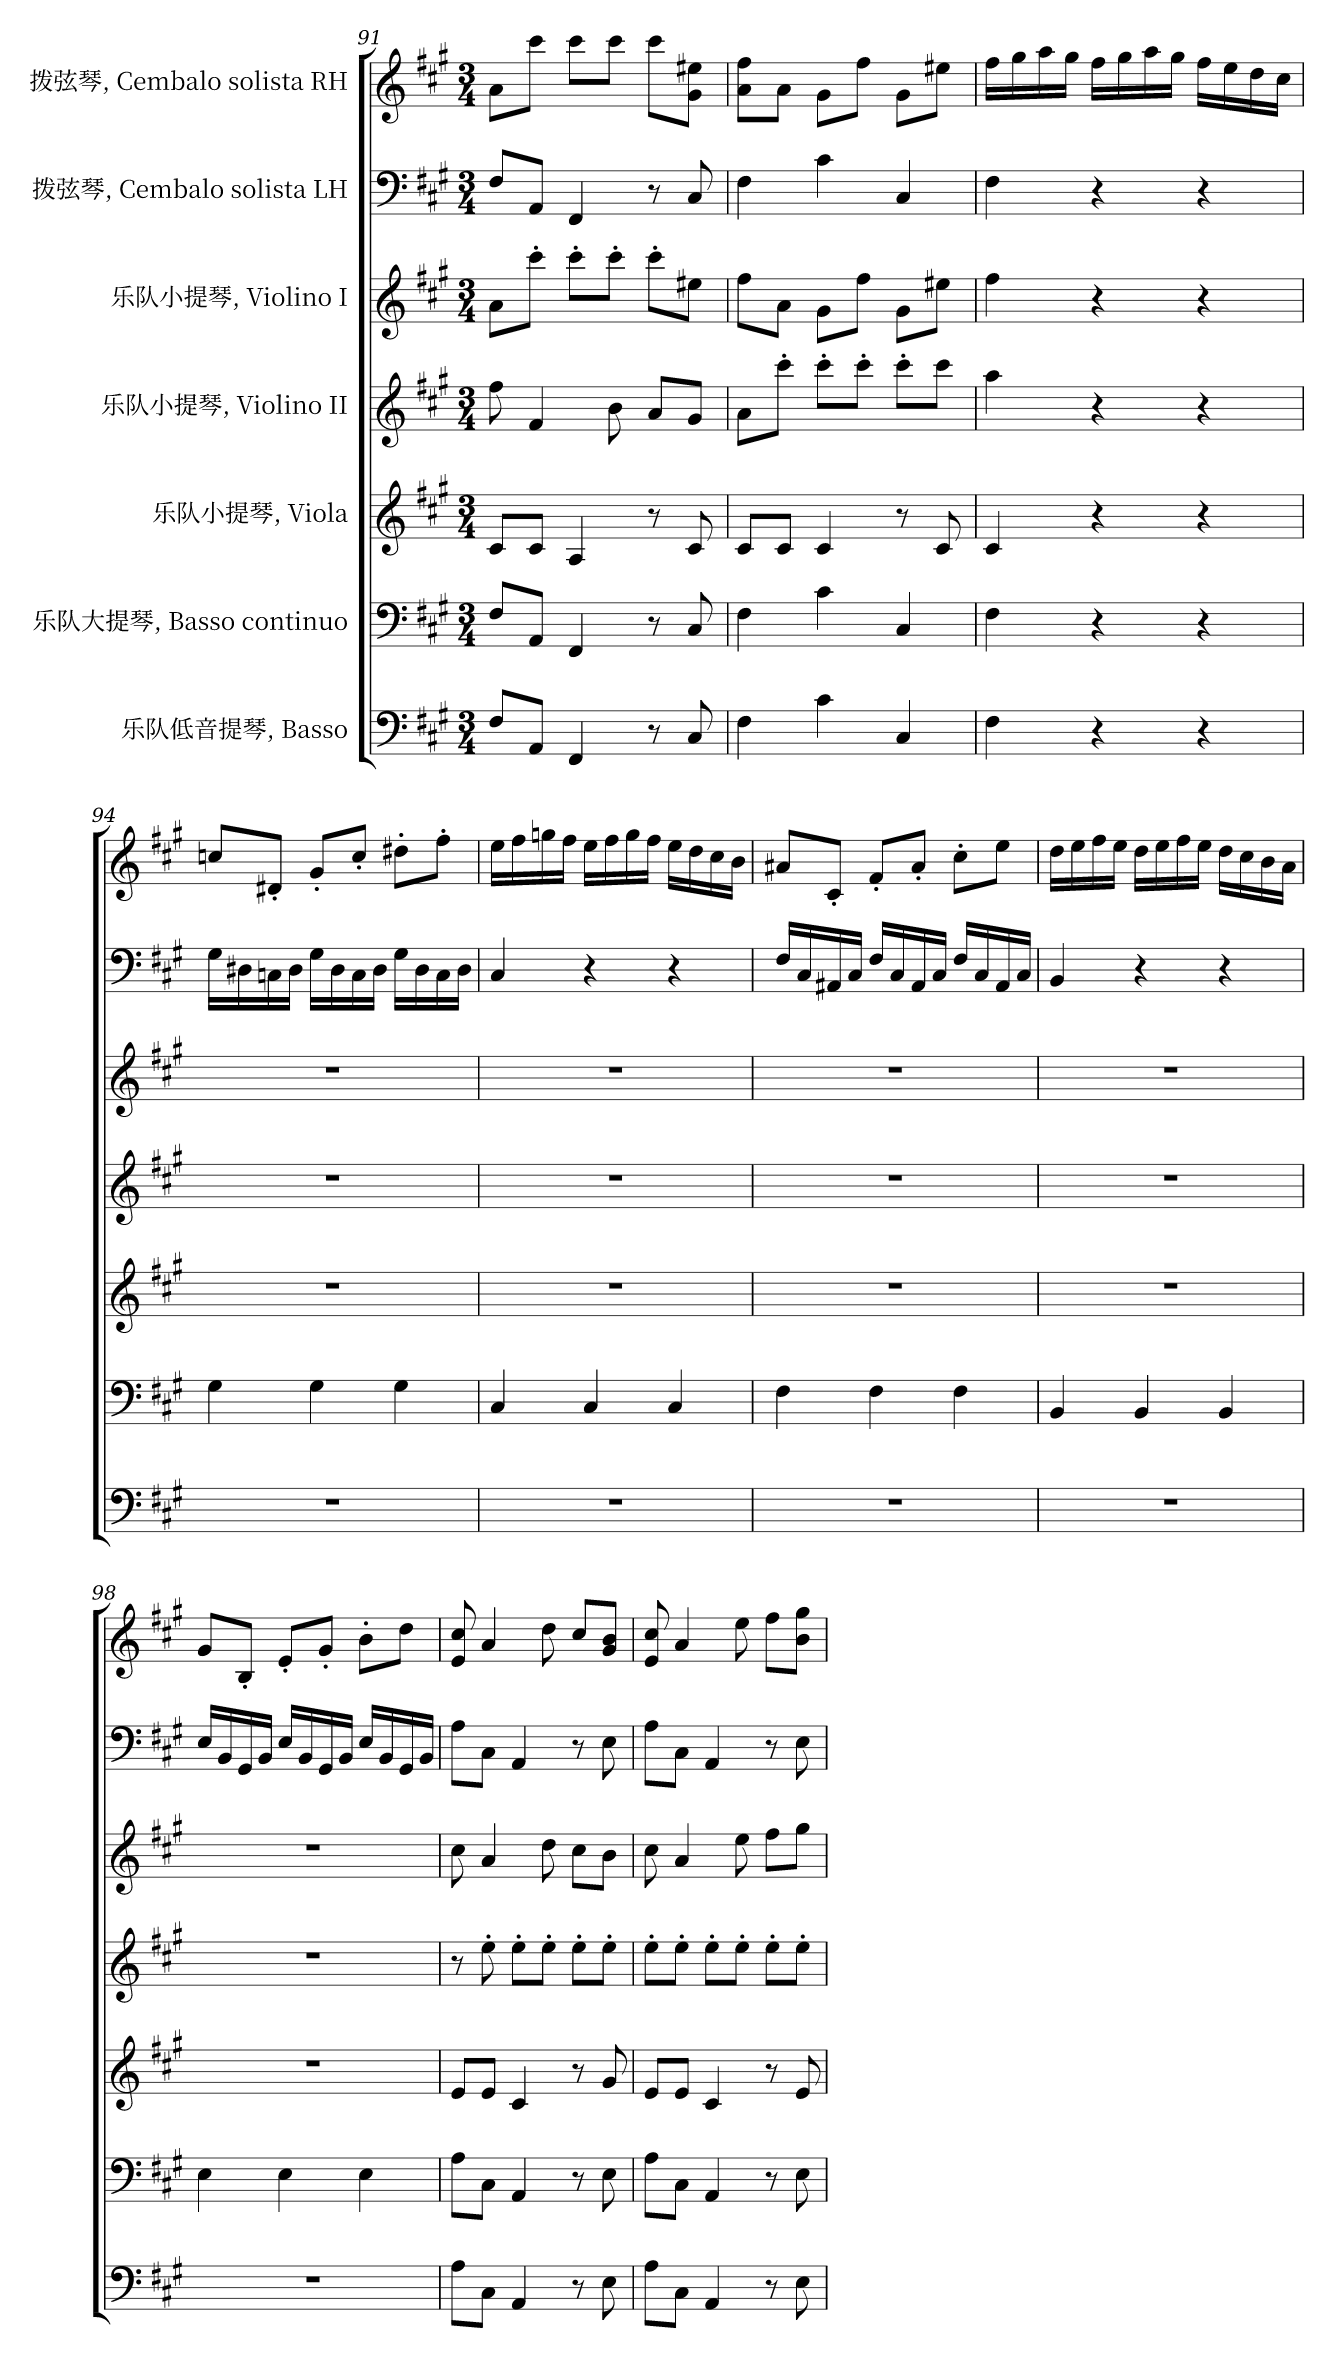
**kern	**kern	**kern	**kern	**kern	**kern	**kern
*part7	*part6	*part5	*part4	*part3	*part2	*part1
*staff7	*staff6	*staff5	*staff4	*staff3	*staff2	*staff1
*I"乐队低音提琴, Basso	*I"乐队大提琴, Basso continuo	*I"乐队小提琴, Viola	*I"乐队小提琴, Violino II	*I"乐队小提琴, Violino I	*I"拨弦琴, Cembalo solista LH	*I"拨弦琴, Cembalo solista RH
!!LO:PB:g=z
*clefF4	*clefF4	*clefG2	*clefG2	*clefG2	*clefF4	*clefG2
*ITrd7c12	*	*	*	*	*	*
*k[f#c#g#]	*k[f#c#g#]	*k[f#c#g#]	*k[f#c#g#]	*k[f#c#g#]	*k[f#c#g#]	*k[f#c#g#]
*M3/4	*M3/4	*M3/4	*M3/4	*M3/4	*M3/4	*M3/4
=91	=91	=91	=91	=91	=91	=91
8FF#/L	8F#/L	8c#/L	8ff#\	8a\L	8F#/L	8a\L
8AAA/J	8AA/J	8c#/J	4f#/	8ccc#'\J	8AA/J	8ccc#\J
4FFF#/	4FF#/	4A/	.	8ccc#'\L	4FF#/	8ccc#\L
.	.	.	8b\	8ccc#'\J	.	8ccc#\J
8r	8r	8r	8a/L	8ccc#'\L	8r	8ccc#\L
8CC#/	8C#/	8c#/	8g#/J	8ee#X\J	8C#/	8g#\ 8ee#X\J
=92	=92	=92	=92	=92	=92	=92
4FF#\	4F#\	8c#/L	8a\L	8ff#\L	4F#\	8a\ 8ff#\L
.	.	8c#/J	8ccc#'\J	8a\J	.	8a\J
4C#\	4c#\	4c#/	8ccc#'\L	8g#\L	4c#\	8g#\L
.	.	.	8ccc#'\J	8ff#\J	.	8ff#\J
4CC#/	4C#/	8r	8ccc#'\L	8g#\L	4C#/	8g#\L
.	.	8c#/	8ccc#\J	8ee#X\J	.	8ee#X\J
=93	=93	=93	=93	=93	=93	=93
4FF#\	4F#\	4c#/	4aa\	4ff#\	4F#\	16ff#\LL
.	.	.	.	.	.	16gg#\
.	.	.	.	.	.	16aa\
.	.	.	.	.	.	16gg#\JJ
4r	4r	4r	4r	4r	4r	16ff#\LL
.	.	.	.	.	.	16gg#\
.	.	.	.	.	.	16aa\
.	.	.	.	.	.	16gg#\JJ
4r	4r	4r	4r	4r	4r	16ff#\LL
.	.	.	.	.	.	16ee\
.	.	.	.	.	.	16dd\
.	.	.	.	.	.	16cc#\JJ
!!LO:PB:g=z
=94	=94	=94	=94	=94	=94	=94
2.r	4G#\	2.r	2.r	2.r	16G#\LL	8ccn/L
.	.	.	.	.	16D#X\	.
.	.	.	.	.	16Cn\	8d#X'/J
.	.	.	.	.	16D#\JJ	.
.	4G#\	.	.	.	16G#\LL	8g#'/L
.	.	.	.	.	16D#\	.
.	.	.	.	.	16C\	8cc'/J
.	.	.	.	.	16D#\JJ	.
.	4G#\	.	.	.	16G#\LL	8dd#X'\L
.	.	.	.	.	16D#\	.
.	.	.	.	.	16C\	8ff#'\J
.	.	.	.	.	16D#\JJ	.
=95	=95	=95	=95	=95	=95	=95
2.r	4C#/	2.r	2.r	2.r	4C#/	16ee\LL
.	.	.	.	.	.	16ff#\
.	.	.	.	.	.	16ggn\
.	.	.	.	.	.	16ff#\JJ
.	4C#/	.	.	.	4r	16ee\LL
.	.	.	.	.	.	16ff#\
.	.	.	.	.	.	16gg\
.	.	.	.	.	.	16ff#\JJ
.	4C#/	.	.	.	4r	16ee\LL
.	.	.	.	.	.	16dd\
.	.	.	.	.	.	16cc#\
.	.	.	.	.	.	16b\JJ
=96	=96	=96	=96	=96	=96	=96
2.r	4F#\	2.r	2.r	2.r	16F#/LL	8a#X/L
.	.	.	.	.	16C#/	.
.	.	.	.	.	16AA#X/	8c#'/J
.	.	.	.	.	16C#/JJ	.
.	4F#\	.	.	.	16F#/LL	8f#'/L
.	.	.	.	.	16C#/	.
.	.	.	.	.	16AA#/	8a#'/J
.	.	.	.	.	16C#/JJ	.
.	4F#\	.	.	.	16F#/LL	8cc#'\L
.	.	.	.	.	16C#/	.
.	.	.	.	.	16AA#/	8ee\J
.	.	.	.	.	16C#/JJ	.
!!LO:PB:g=z
=97	=97	=97	=97	=97	=97	=97
2.r	4BB/	2.r	2.r	2.r	4BB/	16dd\LL
.	.	.	.	.	.	16ee\
.	.	.	.	.	.	16ff#\
.	.	.	.	.	.	16ee\JJ
.	4BB/	.	.	.	4r	16dd\LL
.	.	.	.	.	.	16ee\
.	.	.	.	.	.	16ff#\
.	.	.	.	.	.	16ee\JJ
.	4BB/	.	.	.	4r	16dd\LL
.	.	.	.	.	.	16cc#\
.	.	.	.	.	.	16b\
.	.	.	.	.	.	16a\JJ
=98	=98	=98	=98	=98	=98	=98
2.r	4E\	2.r	2.r	2.r	16E/LL	8g#/L
.	.	.	.	.	16BB/	.
.	.	.	.	.	16GG#/	8B'/J
.	.	.	.	.	16BB/JJ	.
.	4E\	.	.	.	16E/LL	8e'/L
.	.	.	.	.	16BB/	.
.	.	.	.	.	16GG#/	8g#'/J
.	.	.	.	.	16BB/JJ	.
.	4E\	.	.	.	16E/LL	8b'\L
.	.	.	.	.	16BB/	.
.	.	.	.	.	16GG#/	8dd\J
.	.	.	.	.	16BB/JJ	.
=99	=99	=99	=99	=99	=99	=99
8AA\L	8A\L	8e/L	8r	8cc#\	8A\L	8e/ 8cc#/
8CC#\J	8C#\J	8e/J	8ee'\	4a/	8C#\J	4a/
4AAA/	4AA/	4c#/	8ee'\L	.	4AA/	.
.	.	.	8ee'\J	8dd\	.	8dd\
8r	8r	8r	8ee'\L	8cc#\L	8r	8cc#/L
8EE\	8E\	8g#/	8ee'\J	8b\J	8E\	8g#/ 8b/J
=100	=100	=100	=100	=100	=100	=100
8AA\L	8A\L	8e/L	8ee'\L	8cc#\	8A\L	8e/ 8cc#/
8CC#\J	8C#\J	8e/J	8ee'\J	4a/	8C#\J	4a/
4AAA/	4AA/	4c#/	8ee'\L	.	4AA/	.
.	.	.	8ee'\J	8ee\	.	8ee\
8r	8r	8r	8ee'\L	8ff#\L	8r	8ff#\L
8EE\	8E\	8e/	8ee'\J	8gg#\J	8E\	8b\ 8gg#\J
=	=	=	=	=	=	=
*-	*-	*-	*-	*-	*-	*-
